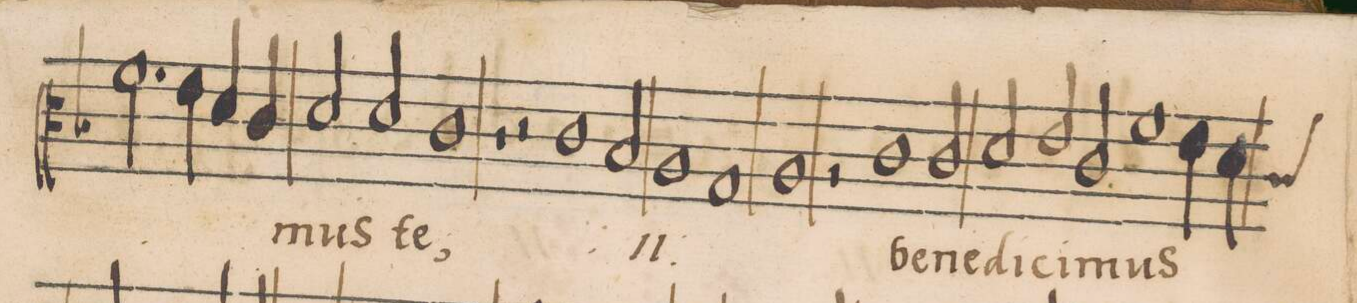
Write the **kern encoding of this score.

**kern	**text
*I"TENOR	*
*clefC3	*
*k[b-]	*
*met(C|)	*
*M2/1	*
2.f\	.
=16-	=16-
4e\	.
4d/	.
4c/	.
2d/	.
2d/	-mus-
=17-	=17-
1c\	-te,
1r	.
=18-	=18-
2r	.
*	*ij
1c\	lau-
2B-/	.
=19-	=19-
1A/	-da-
1G/	-mus
=20-	=20-
1A/	te
*	*Xij
2r	.
1c\	be-
=21-	=21-
2c/	-ne-
2d/	-di-
2e/	.
=22-	=22-
2c/	-ci-
1f\	-mus
4e\	.
*custos:c	*
4d\	.
=23-	=23-
*-	*-
